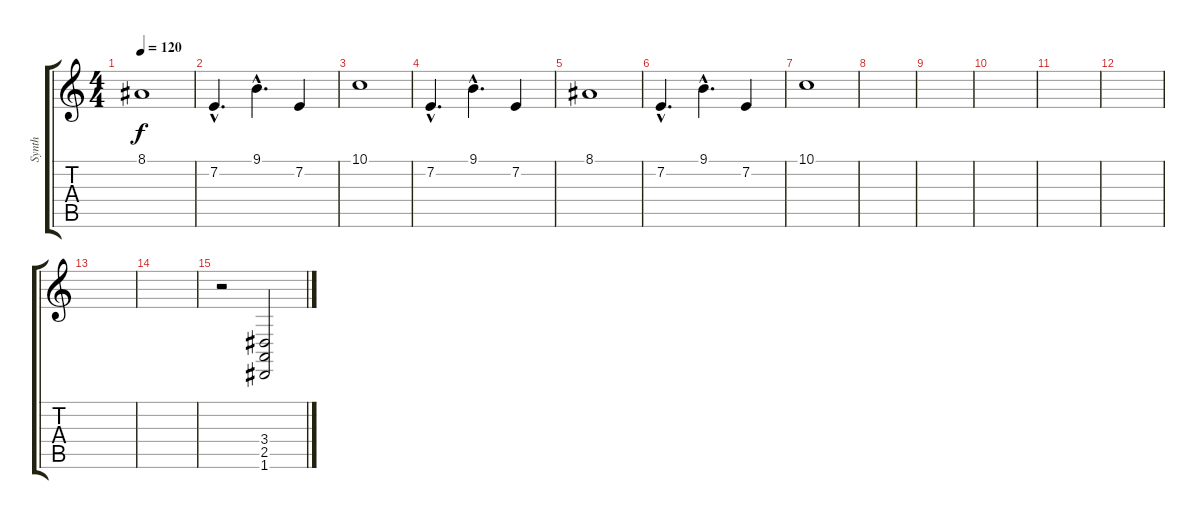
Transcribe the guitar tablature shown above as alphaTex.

\track ("Synth" "Synth") {instrument stringensemble1}
\staff {score tabs}
\tuning (D4 A3 F3 C3 G2 D2) {hide}
\ts (4 4)
\tempo 120
\clef g2
\ks c
8.1.1{dy f} |
7.2{hac}.4{d} 9.1{hac}.4{d} 7.2.4 |
10.1.1 |
7.2{hac}.4{d} 9.1{hac}.4{d} 7.2.4 |
8.1.1 |
7.2{hac}.4{d} 9.1{hac}.4{d} 7.2.4 |
10.1.1 |
|
|
|
|
|
|
|
r.2 (3.4 2.5 1.6).2
